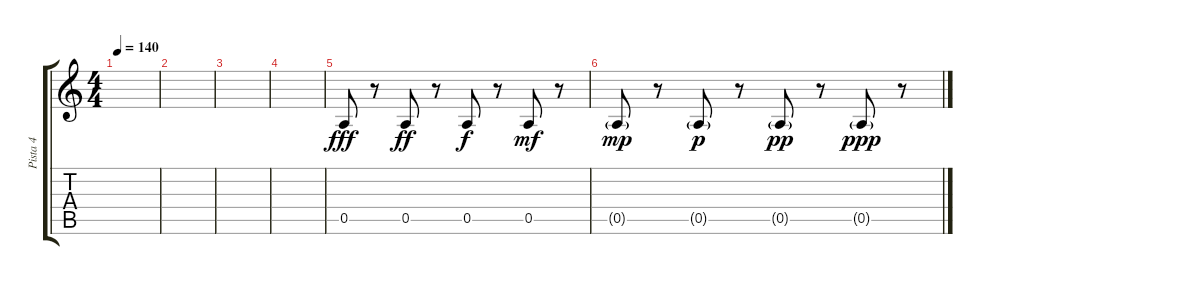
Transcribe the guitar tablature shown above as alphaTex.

\track ("Pista 4" "Pista 4") {instrument distortionguitar}
\staff {score tabs}
\tuning (E4 B3 G3 D3 A2 E2) {hide}
\ts (4 4)
\tempo 140
\clef g2
\ks c
|
|
|
|
0.5.8{dy fff} r.8 0.5.8{dy ff} r.8 0.5.8{dy f} r.8 0.5.8{dy mf} r.8 |
0.5{g}.8{dy mp} r.8 0.5{g}.8{dy p} r.8 0.5{g}.8{dy pp} r.8 0.5{g}.8{dy ppp} r.8
